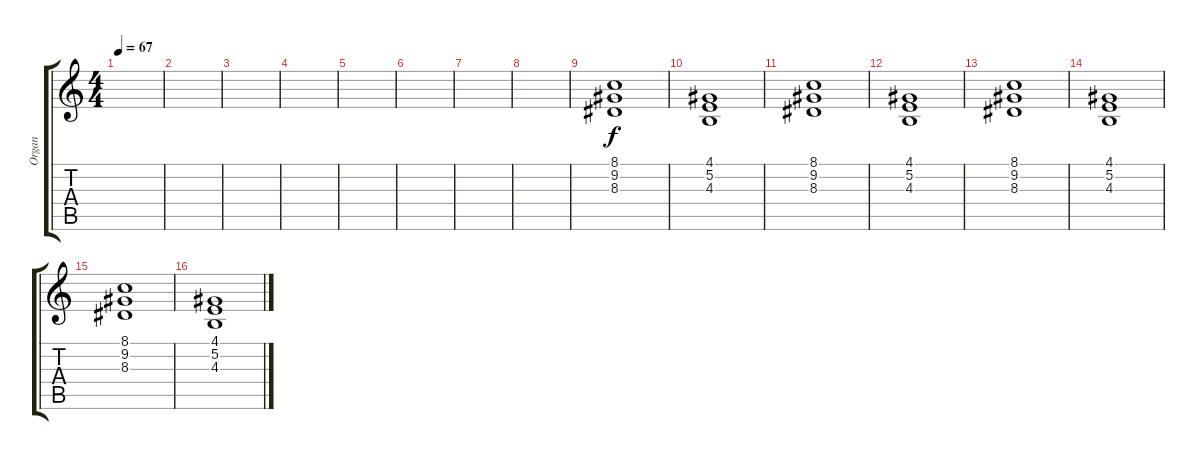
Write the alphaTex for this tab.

\track ("Organ" "Organ") {instrument drawbarorgan}
\staff {score tabs}
\tuning (E4 B3 G3 D3 A2 D2) {hide}
\ts (4 4)
\tempo 67
\clef g2
\ks c
|
|
|
|
|
|
|
|
(8.1 9.2 8.3).1{volume 5} |
(4.1 5.2 4.3).1 |
(8.1 9.2 8.3).1 |
(4.1 5.2 4.3).1 |
(8.1 9.2 8.3).1 |
(4.1 5.2 4.3).1 |
(8.1 9.2 8.3).1 |
(4.1 5.2 4.3).1
